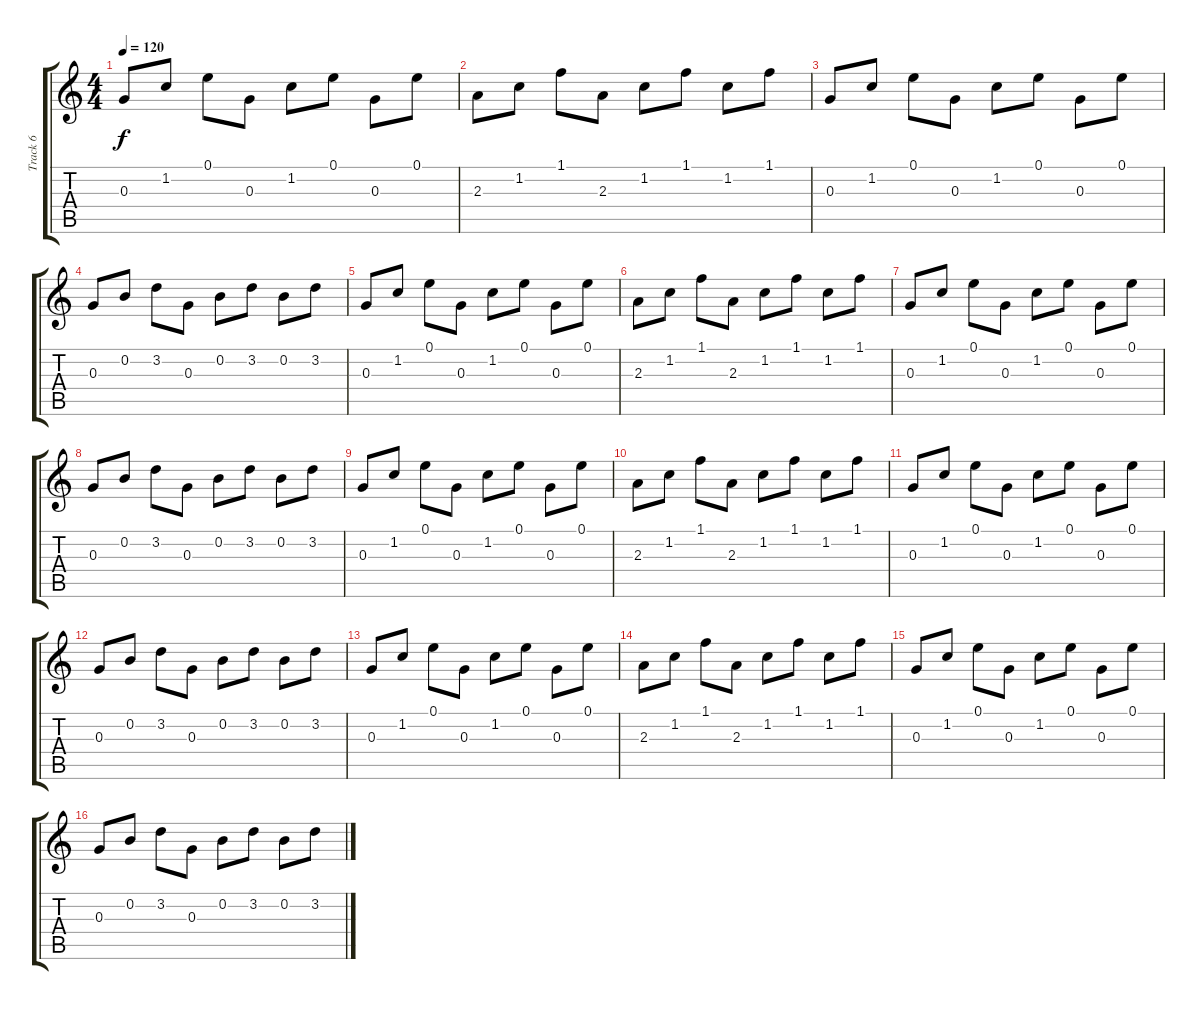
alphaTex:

\track ("Track 6" "Track 6") {instrument acousticguitarsteel}
\staff {score tabs}
\tuning (E4 B3 G3 D3 A2 E2) {hide}
\ts (4 4)
\tempo 120
\clef g2
\ks c
0.3.8{dy f} 1.2.8 0.1.8 0.3.8 1.2.8 0.1.8 0.3.8 0.1.8 |
2.3.8 1.2.8 1.1.8 2.3.8 1.2.8 1.1.8 1.2.8 1.1.8 |
0.3.8 1.2.8 0.1.8 0.3.8 1.2.8 0.1.8 0.3.8 0.1.8 |
0.3.8 0.2.8 3.2.8 0.3.8 0.2.8 3.2.8 0.2.8 3.2.8 |
0.3.8 1.2.8 0.1.8 0.3.8 1.2.8 0.1.8 0.3.8 0.1.8 |
2.3.8 1.2.8 1.1.8 2.3.8 1.2.8 1.1.8 1.2.8 1.1.8 |
0.3.8 1.2.8 0.1.8 0.3.8 1.2.8 0.1.8 0.3.8 0.1.8 |
0.3.8 0.2.8 3.2.8 0.3.8 0.2.8 3.2.8 0.2.8 3.2.8 |
0.3.8 1.2.8 0.1.8 0.3.8 1.2.8 0.1.8 0.3.8 0.1.8 |
2.3.8 1.2.8 1.1.8 2.3.8 1.2.8 1.1.8 1.2.8 1.1.8 |
0.3.8 1.2.8 0.1.8 0.3.8 1.2.8 0.1.8 0.3.8 0.1.8 |
0.3.8 0.2.8 3.2.8 0.3.8 0.2.8 3.2.8 0.2.8 3.2.8 |
0.3.8 1.2.8 0.1.8 0.3.8 1.2.8 0.1.8 0.3.8 0.1.8 |
2.3.8 1.2.8 1.1.8 2.3.8 1.2.8 1.1.8 1.2.8 1.1.8 |
0.3.8 1.2.8 0.1.8 0.3.8 1.2.8 0.1.8 0.3.8 0.1.8 |
0.3.8 0.2.8 3.2.8 0.3.8 0.2.8 3.2.8 0.2.8 3.2.8
